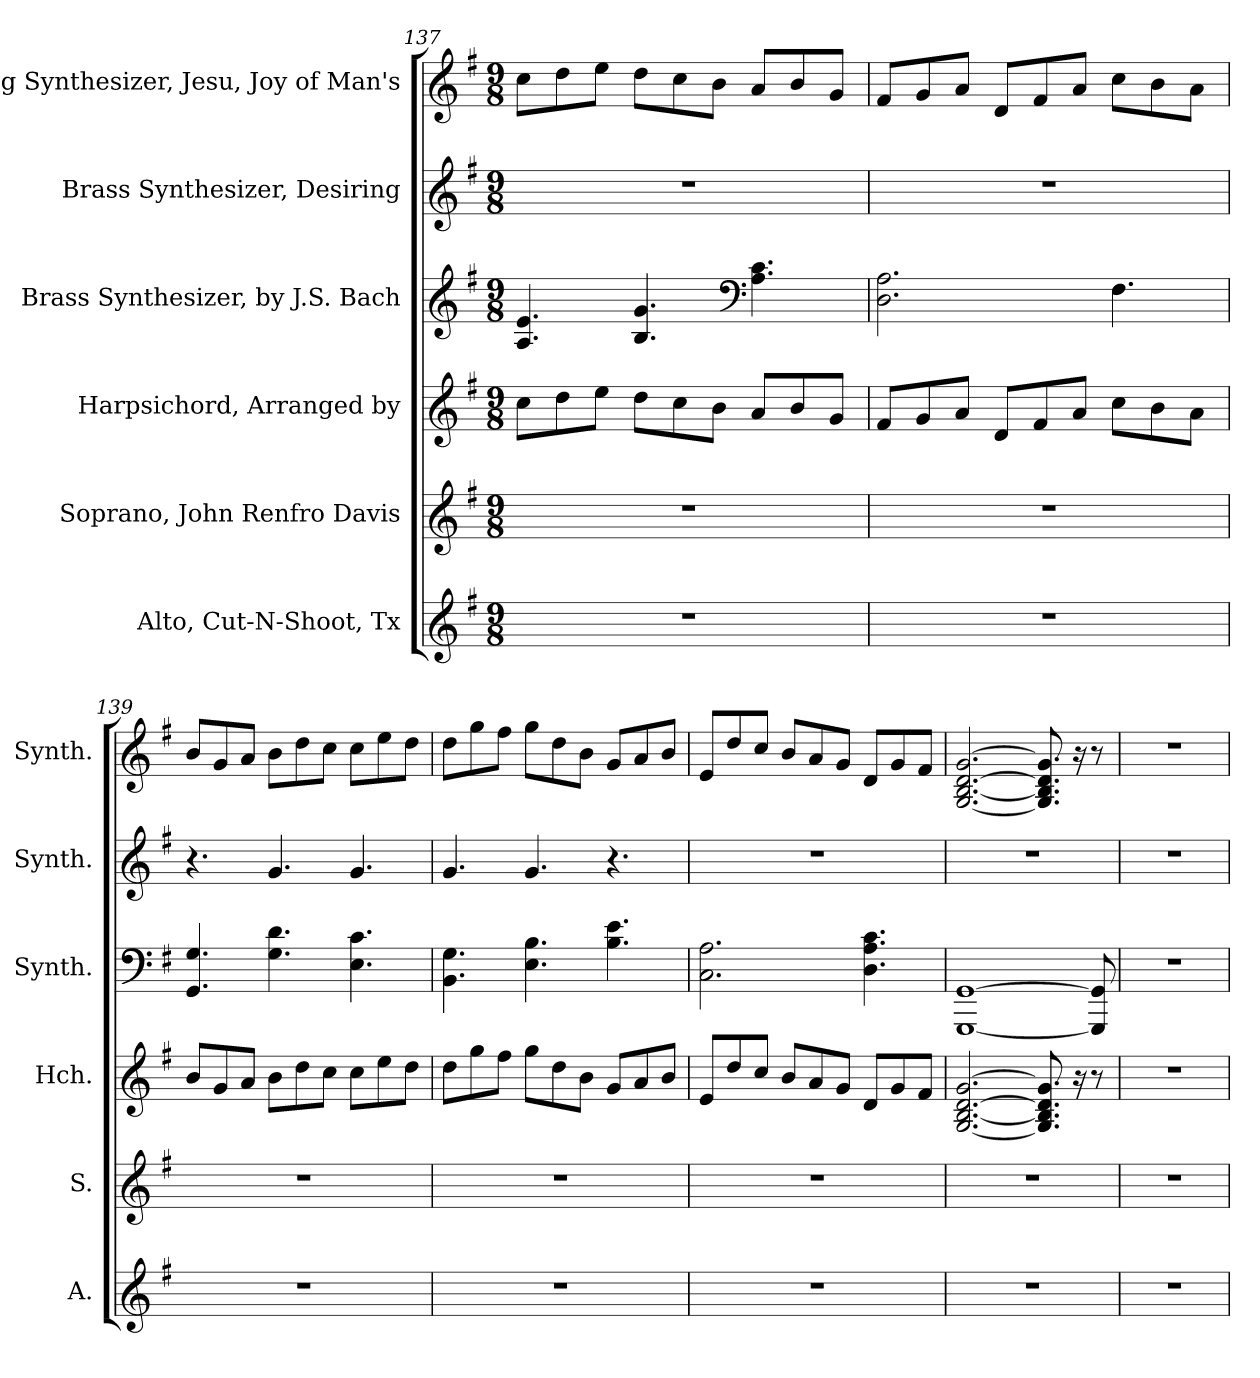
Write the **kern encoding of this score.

**kern	**kern	**kern	**kern	**kern	**kern
*part6	*part5	*part4	*part3	*part2	*part1
*staff6	*staff5	*staff4	*staff3	*staff2	*staff1
*I"Alto, Cut-N-Shoot, Tx	*I"Soprano, John Renfro Davis	*I"Harpsichord, Arranged by	*I"Brass Synthesizer, by J.S. Bach	*I"Brass Synthesizer, Desiring	*I"String Synthesizer, Jesu, Joy of Man's
*I'A.	*I'S.	*I'Hch.	*I'Synth.	*I'Synth.	*I'Synth.
*clefG2	*clefG2	*clefG2	*clefG2	*clefG2	*clefG2
*k[f#]	*k[f#]	*k[f#]	*k[f#]	*k[f#]	*k[f#]
*M9/8	*M9/8	*M9/8	*M9/8	*M9/8	*M9/8
=137	=137	=137	=137	=137	=137
8%9r	8%9r	8cc\L	4.A/ 4.e/	8%9r	8cc\L
.	.	8dd\	.	.	8dd\
.	.	8ee\J	.	.	8ee\J
.	.	8dd\L	4.B/ 4.g/	.	8dd\L
.	.	8cc\	.	.	8cc\
.	.	8b\J	.	.	8b\J
*	*	*	*clefF4	*	*
.	.	8a/L	4.A\ 4.c\	.	8a/L
.	.	8b/	.	.	8b/
.	.	8g/J	.	.	8g/J
!!LO:LB:g=z
=138	=138	=138	=138	=138	=138
8%9r	8%9r	8f#/L	2.D\ 2.A\	8%9r	8f#/L
.	.	8g/	.	.	8g/
.	.	8a/J	.	.	8a/J
.	.	8d/L	.	.	8d/L
.	.	8f#/	.	.	8f#/
.	.	8a/J	.	.	8a/J
.	.	8cc\L	4.F#\	.	8cc\L
.	.	8b\	.	.	8b\
.	.	8a\J	.	.	8a\J
=139	=139	=139	=139	=139	=139
8%9r	8%9r	8b/L	4.GG/ 4.G/	4.r	8b/L
.	.	8g/	.	.	8g/
.	.	8a/J	.	.	8a/J
.	.	8b\L	4.G\ 4.d\	4.g/	8b\L
.	.	8dd\	.	.	8dd\
.	.	8cc\J	.	.	8cc\J
.	.	8cc\L	4.E\ 4.c\	4.g/	8cc\L
.	.	8ee\	.	.	8ee\
.	.	8dd\J	.	.	8dd\J
=140	=140	=140	=140	=140	=140
8%9r	8%9r	8dd\L	4.BB\ 4.G\	4.g/	8dd\L
.	.	8gg\	.	.	8gg\
.	.	8ff#\J	.	.	8ff#\J
.	.	8gg\L	4.E\ 4.B\	4.g/	8gg\L
.	.	8dd\	.	.	8dd\
.	.	8b\J	.	.	8b\J
.	.	8g/L	4.B\ 4.e\	4.r	8g/L
.	.	8a/	.	.	8a/
.	.	8b/J	.	.	8b/J
=141	=141	=141	=141	=141	=141
8%9r	8%9r	8e/L	2.C\ 2.A\	8%9r	8e/L
.	.	8dd/	.	.	8dd/
.	.	8cc/J	.	.	8cc/J
.	.	8b/L	.	.	8b/L
.	.	8a/	.	.	8a/
.	.	8g/J	.	.	8g/J
.	.	8d/L	4.D\ 4.A\ 4.c\	.	8d/L
.	.	8g/	.	.	8g/
.	.	8f#/J	.	.	8f#/J
!!LO:PB:g=z
=142	=142	=142	=142	=142	=142
8%9r	8%9r	[2.G/ [2.B/ [2.d/ [2.g/	[1GGG [1GG	8%9r	[2.G/ [2.B/ [2.d/ [2.g/
.	.	8.G/] 8.B/] 8.d/] 8.g/]	.	.	8.G/] 8.B/] 8.d/] 8.g/]
.	.	16r	.	.	16r
.	.	8r	8GGG/] 8GG/]	.	8r
=143	=143	=143	=143	=143	=143
8%9r	8%9r	8%9r	8%9r	8%9r	8%9r
=	=	=	=	=	=
*-	*-	*-	*-	*-	*-
